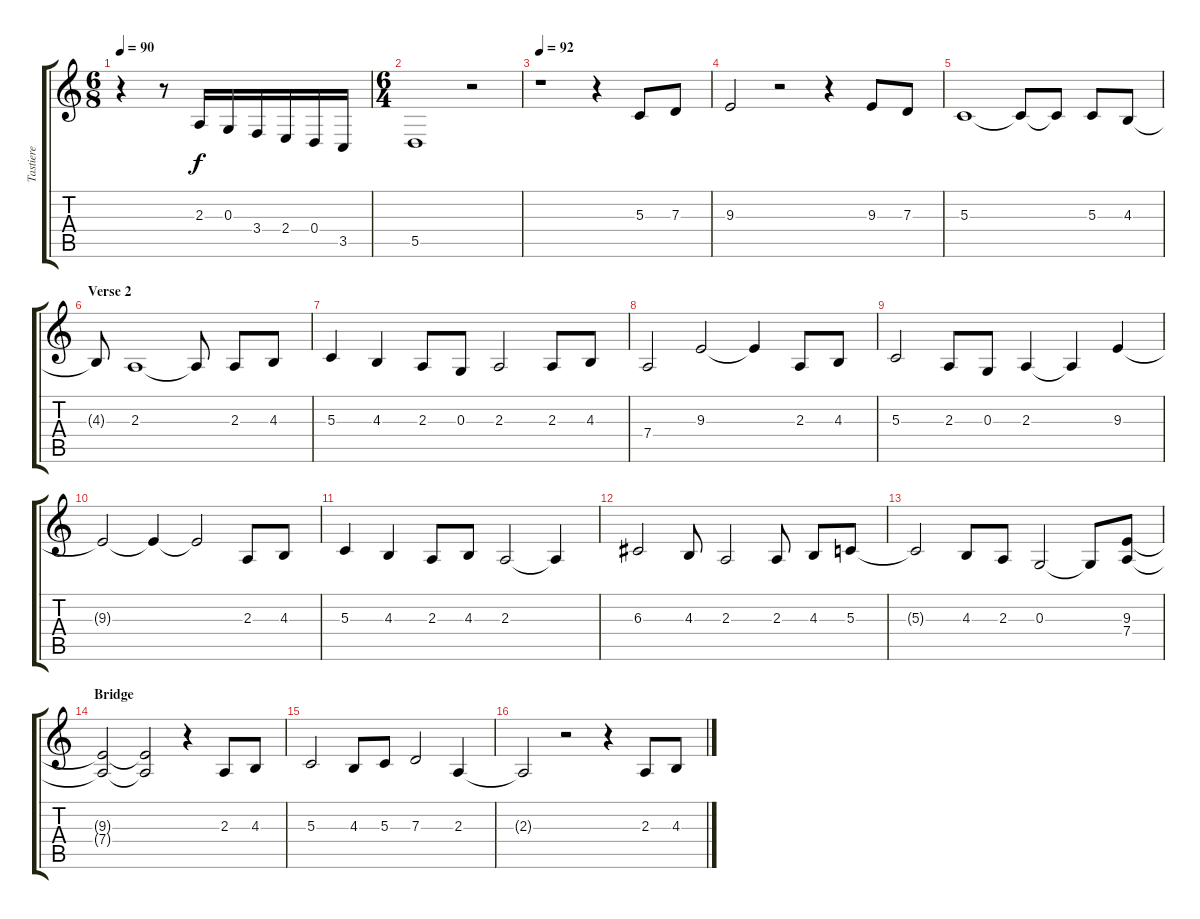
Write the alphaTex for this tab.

\track ("Tastiere" "Tastiere") {instrument stringensemble2}
\staff {score tabs}
\tuning (E4 B3 G3 D3 A2 E2) {hide}
\ts (6 8)
\tempo 90
\clef g2
\ks c
r.4{dy f} r.8 2.3.16 0.3.16 3.4.16 2.4.16 0.4.16 3.5.16 |
\ts (6 4)
5.5.1 r.2 |
\tempo 92
r.1 r.4 5.3.8 7.3.8 |
9.3.2 r.2 r.4 9.3.8 7.3.8 |
5.3.1 5.3{t}.8 5.3{t}.8 5.3.8 4.3.8 |
\section ("" "Verse 2")
4.3{t}.8 2.3.1 2.3{t}.8 2.3.8 4.3.8 |
5.3.4 4.3.4 2.3.8 0.3.8 2.3.2 2.3.8 4.3.8 |
7.4.2 9.3.2 9.3{t}.4 2.3.8 4.3.8 |
5.3.2 2.3.8 0.3.8 2.3.4 2.3{t}.4 9.3.4 |
9.3{t}.2 9.3{t}.4 9.3{t}.2 2.3.8 4.3.8 |
5.3.4 4.3.4 2.3.8 4.3.8 2.3.2 2.3{t}.4 |
6.3.2 4.3.8 2.3.2 2.3.8 4.3.8 5.3.8 |
5.3{t}.2 4.3.8 2.3.8 0.3.2 0.3{t}.8 (9.3 7.4).8 |
\section ("" "Bridge")
(9.3{t} 7.4{t}).2 (9.3{t} 7.4{t}).2 r.4 2.3.8 4.3.8 |
5.3.2 4.3.8 5.3.8 7.3.2 2.3.4 |
2.3{t}.2 r.2 r.4 2.3.8 4.3.8
